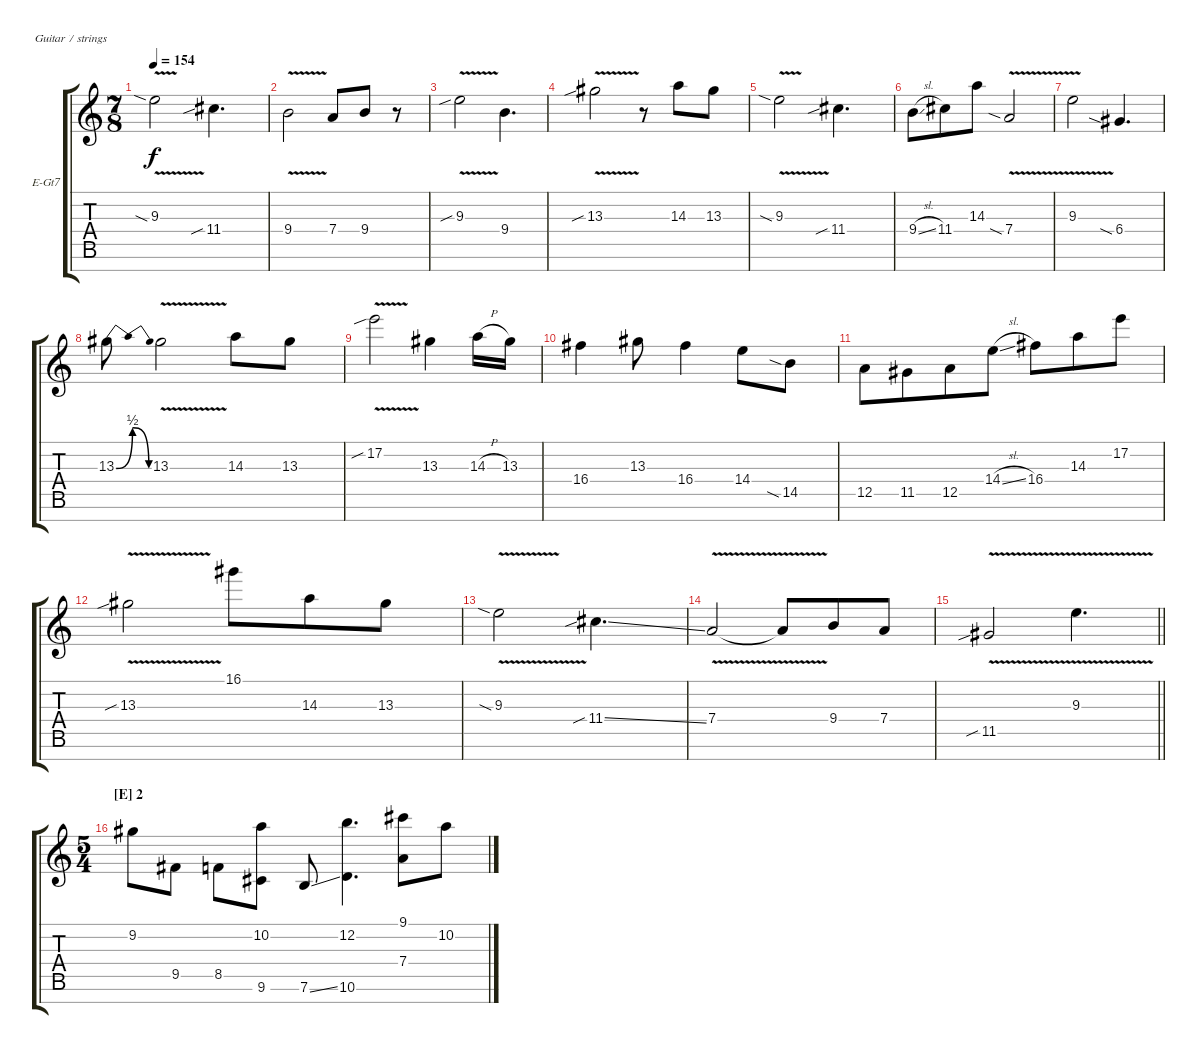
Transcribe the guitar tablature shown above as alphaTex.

\bracketExtendMode groupsimilarinstruments
\firstSystemTrackNameOrientation horizontal
\otherSystemsTrackNameOrientation horizontal
\track ("Tosin Abasi - Lead" "E-Gt7") {instrument distortionguitar}
\staff {score tabs}
\tuning (E4 B3 G3 D3 A2 E2 B1)
\ts (7 8)
\tempo 154
\clef g2
\ks c
9.3{v sia}.2{dy f} 11.4{sib}.4{d} |
9.4{v}.2 7.4.8 9.4.8 r.8 |
9.3{v sib}.2 9.4.4{d} |
13.3{v sib}.2 r.8 14.3.8 13.3.8 |
9.3{v sia}.2 11.4{sib}.4{d} |
9.4{sl}.8 11.4.8 14.3.8 7.4{v sia}.2 |
9.3{v}.2 6.4{sia}.4{d} |
13.3{be (bendrelease 0 0 30 2 30 2 60 0)}.8 13.3{v}.2 14.3.8 13.3.8 |
17.2{v sib}.2 13.3.4 14.3{h}.16 13.3.16 |
16.4.4 13.3.8 16.4.4 14.4.8 14.5{sia}.8 |
12.5.8 11.5.8 12.5.8 14.4{sl}.8 16.4.8 14.3.8 17.2.8 |
13.3{v sib}.2 16.1.8 14.3.8 13.3.8 |
9.3{v sia}.2 11.4{sib ss}.4{d} |
7.4{v}.2 7.4{v t}.8 9.4.8 7.4.8 |
\barLineRight lightlight
11.5{v sib}.2 9.3{v}.4{d} |
\ts (5 4)
\beaming (8 2 2 6)
\section ("E" "2")
9.2.8 9.5.8 8.5.8 (10.2 9.6).8 7.6{ss}.8 (12.2 10.6).4{d} (9.1 7.4).8 10.2.8
